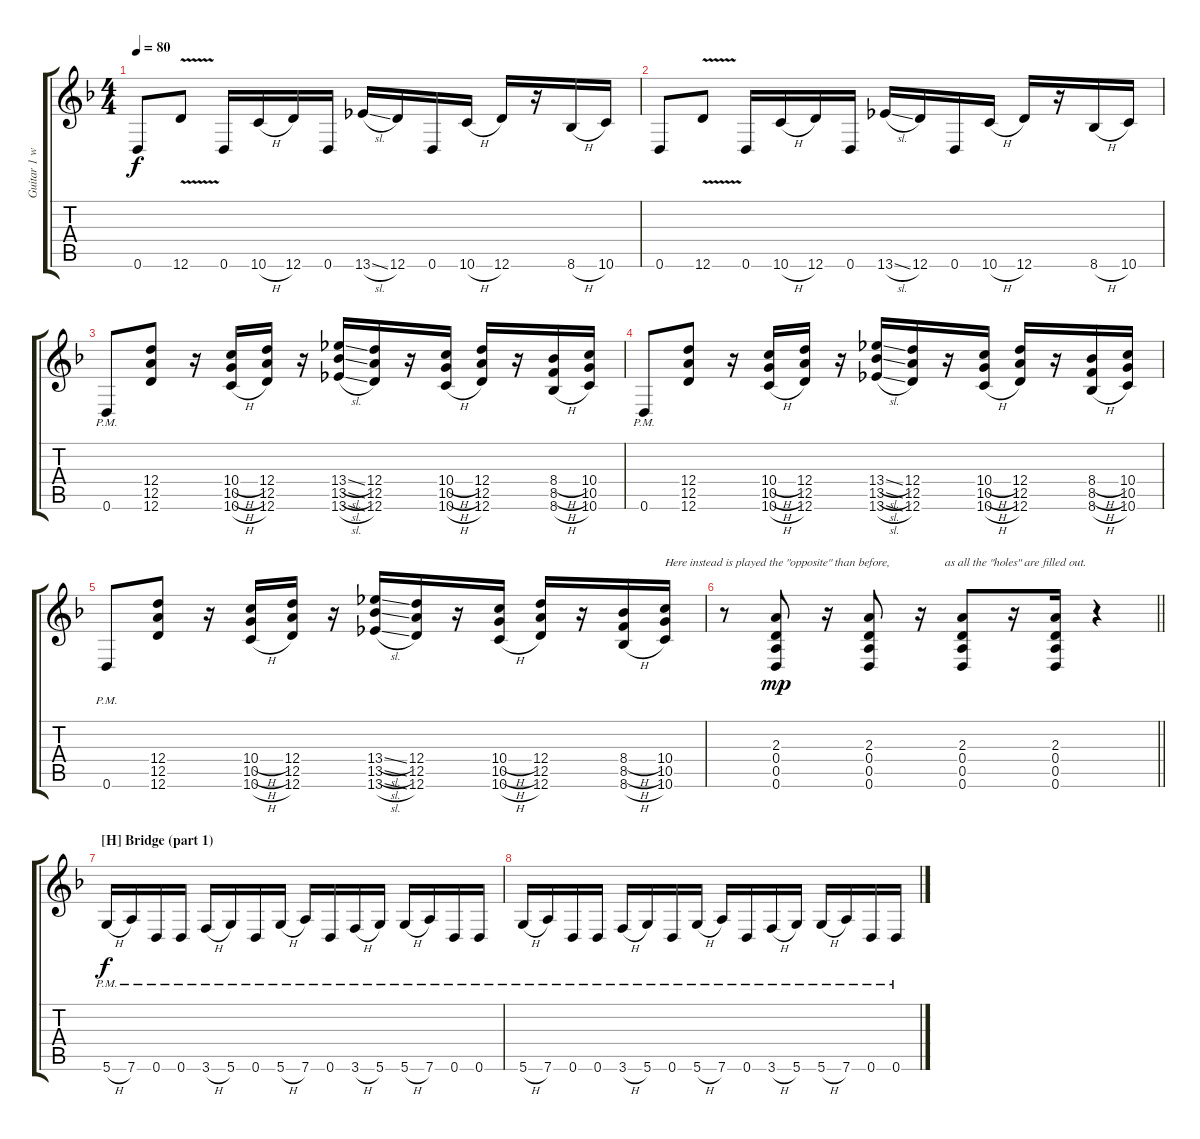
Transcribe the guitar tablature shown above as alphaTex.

\track ("Guitar 1 w/ flanger, delay and wah" "Guitar 1 w") {instrument distortionguitar}
\staff {score tabs}
\tuning (E4 B3 G3 D3 A2 D2) {hide}
\ts (4 4)
\tempo 80
\clef g2
\ks dminor
0.6.8{dy f} 12.6{v}.8 0.6.16 10.6{h}.16 12.6.16 0.6.16 13.6{sl}.16 12.6.16 0.6.16 10.6{h}.16 12.6.16 r.16 8.6{h}.16 10.6.16 |
0.6.8 12.6{v}.8 0.6.16 10.6{h}.16 12.6.16 0.6.16 13.6{sl}.16 12.6.16 0.6.16 10.6{h}.16 12.6.16 r.16 8.6{h}.16 10.6.16 |
0.6{pm}.8 (12.4 12.5 12.6).8 r.16 (10.4{h} 10.5{h} 10.6{h}).16 (12.4 12.5 12.6).16 r.16 (13.4{sl} 13.5{sl} 13.6{sl}).16 (12.4 12.5 12.6).16 r.16 (10.4{h} 10.5{h} 10.6{h}).16 (12.4 12.5 12.6).16 r.16 (8.4{h} 8.5{h} 8.6{h}).16 (10.4 10.5 10.6).16 |
0.6{pm}.8 (12.4 12.5 12.6).8 r.16 (10.4{h} 10.5{h} 10.6{h}).16 (12.4 12.5 12.6).16 r.16 (13.4{sl} 13.5{sl} 13.6{sl}).16 (12.4 12.5 12.6).16 r.16 (10.4{h} 10.5{h} 10.6{h}).16 (12.4 12.5 12.6).16 r.16 (8.4{h} 8.5{h} 8.6{h}).16 (10.4 10.5 10.6).16 |
0.6{pm}.8 (12.4 12.5 12.6).8 r.16 (10.4{h} 10.5{h} 10.6{h}).16 (12.4 12.5 12.6).16 r.16 (13.4{sl} 13.5{sl} 13.6{sl}).16 (12.4 12.5 12.6).16 r.16 (10.4{h} 10.5{h} 10.6{h}).16 (12.4 12.5 12.6).16 r.16 (8.4{h} 8.5{h} 8.6{h}).16 (10.4 10.5 10.6).16{txt "Here instead is played the \"opposite\" than before,"} |
\barLineRight lightlight
r.8 (2.3 0.4 0.5 0.6).8{dy mp} r.16 (2.3 0.4 0.5 0.6).8 r.16{txt "        as all the \"holes\" are filled out."} (2.3 0.4 0.5 0.6).8 r.16 (2.3 0.4 0.5 0.6).16 r.4 |
\section ("" "[H] Bridge (part 1)")
5.6{h pm}.16{dy f} 7.6{pm}.16 0.6{pm}.16 0.6{pm}.16 3.6{h pm}.16 5.6{pm}.16 0.6{pm}.16 5.6{h pm}.16 7.6{pm}.16 0.6{pm}.16 3.6{h pm}.16 5.6{pm}.16 5.6{h pm}.16 7.6{pm}.16 0.6{pm}.16 0.6{pm}.16 |
5.6{h pm}.16 7.6{pm}.16 0.6{pm}.16 0.6{pm}.16 3.6{h pm}.16 5.6{pm}.16 0.6{pm}.16 5.6{h pm}.16 7.6{pm}.16 0.6{pm}.16 3.6{h pm}.16 5.6{pm}.16 5.6{h pm}.16 7.6{pm}.16 0.6{pm}.16 0.6{pm}.16
